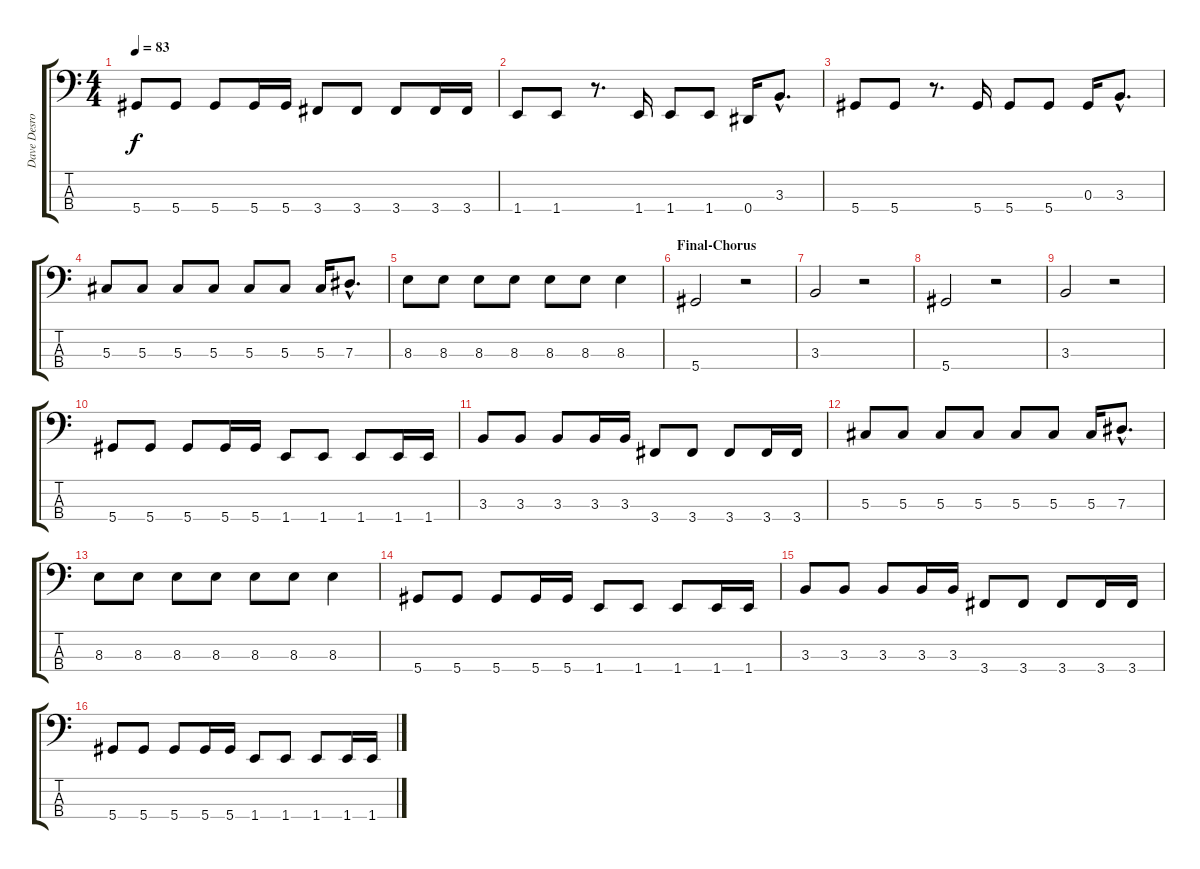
\track ("Dave Desrosiers" "Dave Desro") {instrument acousticbass}
\staff {score tabs}
\tuning (Gb2 Db2 Ab1 Eb1) {hide}
\ts (4 4)
\tempo 83
\clef f4
\ks c
5.4.8{dy f} 5.4.8 5.4.8 5.4.16 5.4.16 3.4.8 3.4.8 3.4.8 3.4.16 3.4.16 |
1.4.8 1.4.8 r.8{d} 1.4.16 1.4.8 1.4.8 0.4.16 3.3{hac}.8{d} |
5.4.8 5.4.8 r.8{d} 5.4.16 5.4.8 5.4.8 0.3.16 3.3{hac}.8{d} |
5.3.8 5.3.8 5.3.8 5.3.8 5.3.8 5.3.8 5.3.16 7.3{hac}.8{d} |
8.3.8 8.3.8 8.3.8 8.3.8 8.3.8 8.3.8 8.3.4 |
\section ("" "Final-Chorus")
5.4.2 r.2 |
3.3.2 r.2 |
5.4.2 r.2 |
3.3.2 r.2 |
5.4.8 5.4.8 5.4.8 5.4.16 5.4.16 1.4.8 1.4.8 1.4.8 1.4.16 1.4.16 |
3.3.8 3.3.8 3.3.8 3.3.16 3.3.16 3.4.8 3.4.8 3.4.8 3.4.16 3.4.16 |
5.3.8 5.3.8 5.3.8 5.3.8 5.3.8 5.3.8 5.3.16 7.3{hac}.8{d} |
8.3.8 8.3.8 8.3.8 8.3.8 8.3.8 8.3.8 8.3.4 |
5.4.8 5.4.8 5.4.8 5.4.16 5.4.16 1.4.8 1.4.8 1.4.8 1.4.16 1.4.16 |
3.3.8 3.3.8 3.3.8 3.3.16 3.3.16 3.4.8 3.4.8 3.4.8 3.4.16 3.4.16 |
5.4.8 5.4.8 5.4.8 5.4.16 5.4.16 1.4.8 1.4.8 1.4.8 1.4.16 1.4.16
